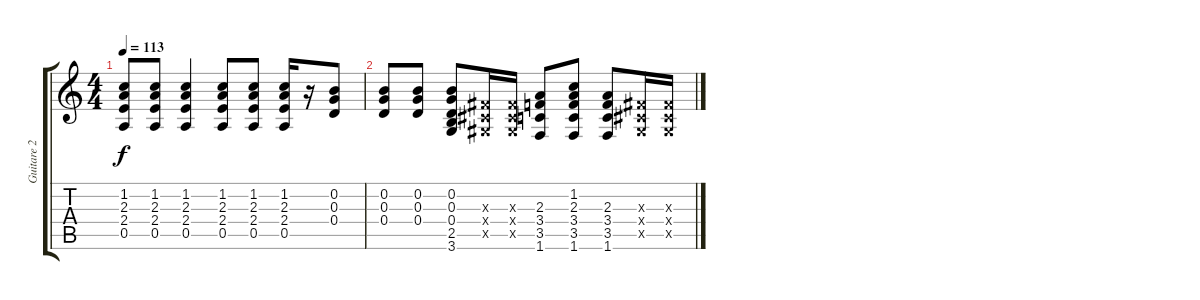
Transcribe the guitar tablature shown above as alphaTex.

\track ("Guitare 2" "Guitare 2") {instrument acousticguitarsteel}
\staff {score tabs}
\tuning (E4 B3 G3 D3 A2 E2) {hide}
\ts (4 4)
\tempo 113
\clef g2
\ks c
(1.2 2.3 2.4 0.5).8{dy f} (1.2 2.3 2.4 0.5).8 (1.2 2.3 2.4 0.5).4 (1.2 2.3 2.4 0.5).8 (1.2 2.3 2.4 0.5).8 (1.2 2.3 2.4 0.5).16 r.16 (0.2 0.3 0.4).8 |
(0.2 0.3 0.4).8 (0.2 0.3 0.4).8 (0.2 0.3 0.4 2.5 3.6).8 (-1.3{x} -1.4{x} -1.5{x}).16 (-1.3{x} -1.4{x} -1.5{x}).16 (2.3 3.4 3.5 1.6).8 (1.2 2.3 3.4 3.5 1.6).8 (2.3 3.4 3.5 1.6).8 (-1.3{x} -1.4{x} -1.5{x}).16 (-1.3{x} -1.4{x} -1.5{x}).16
